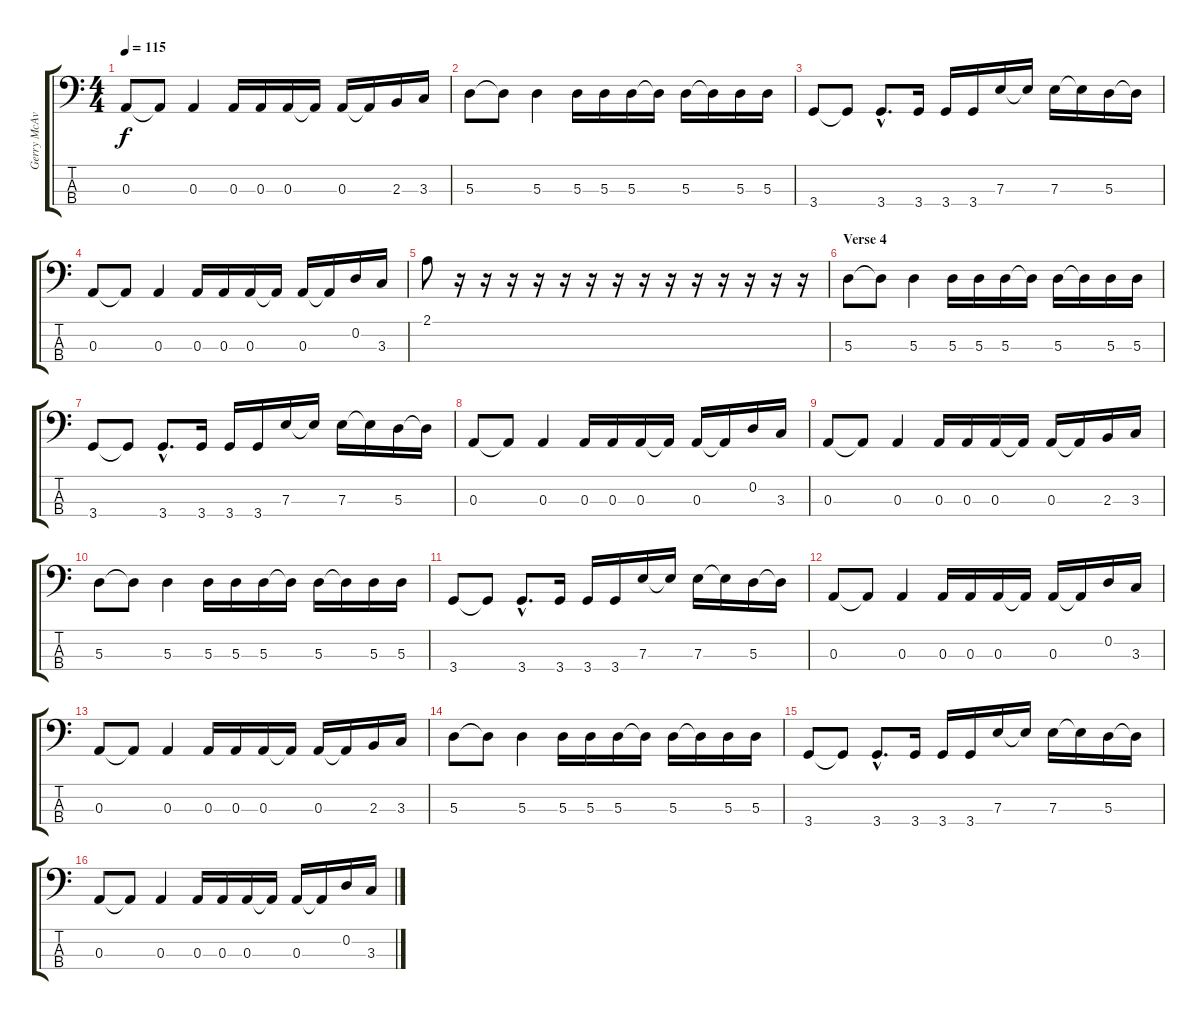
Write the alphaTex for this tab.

\track ("Gerry McAvoy" "Gerry McAv") {instrument electricbassfinger}
\staff {score tabs}
\tuning (G2 D2 A1 E1) {hide}
\ts (4 4)
\tempo 115
\clef f4
\ks c
0.3.8{dy f} 0.3{t}.8 0.3.4 0.3.16 0.3.16 0.3.16 0.3{t}.16 0.3.16 0.3{t}.16 2.3.16 3.3.16 |
5.3.8 5.3{t}.8 5.3.4 5.3.16 5.3.16 5.3.16 5.3{t}.16 5.3.16 5.3{t}.16 5.3.16 5.3.16 |
3.4.8 3.4{t}.8 3.4{hac}.8{d} 3.4.16 3.4.16 3.4.16 7.3.16 7.3{t}.16 7.3.16 7.3{t}.16 5.3.16 5.3{t}.16 |
0.3.8 0.3{t}.8 0.3.4 0.3.16 0.3.16 0.3.16 0.3{t}.16 0.3.16 0.3{t}.16 0.2.16 3.3.16 |
2.1.8 r.16 r.16 r.16 r.16 r.16 r.16 r.16 r.16 r.16 r.16 r.16 r.16 r.16 r.16 |
\section ("" "Verse 4")
5.3.8 5.3{t}.8 5.3.4 5.3.16 5.3.16 5.3.16 5.3{t}.16 5.3.16 5.3{t}.16 5.3.16 5.3.16 |
3.4.8 3.4{t}.8 3.4{hac}.8{d} 3.4.16 3.4.16 3.4.16 7.3.16 7.3{t}.16 7.3.16 7.3{t}.16 5.3.16 5.3{t}.16 |
0.3.8 0.3{t}.8 0.3.4 0.3.16 0.3.16 0.3.16 0.3{t}.16 0.3.16 0.3{t}.16 0.2.16 3.3.16 |
0.3.8 0.3{t}.8 0.3.4 0.3.16 0.3.16 0.3.16 0.3{t}.16 0.3.16 0.3{t}.16 2.3.16 3.3.16 |
5.3.8 5.3{t}.8 5.3.4 5.3.16 5.3.16 5.3.16 5.3{t}.16 5.3.16 5.3{t}.16 5.3.16 5.3.16 |
3.4.8 3.4{t}.8 3.4{hac}.8{d} 3.4.16 3.4.16 3.4.16 7.3.16 7.3{t}.16 7.3.16 7.3{t}.16 5.3.16 5.3{t}.16 |
0.3.8 0.3{t}.8 0.3.4 0.3.16 0.3.16 0.3.16 0.3{t}.16 0.3.16 0.3{t}.16 0.2.16 3.3.16 |
0.3.8 0.3{t}.8 0.3.4 0.3.16 0.3.16 0.3.16 0.3{t}.16 0.3.16 0.3{t}.16 2.3.16 3.3.16 |
5.3.8 5.3{t}.8 5.3.4 5.3.16 5.3.16 5.3.16 5.3{t}.16 5.3.16 5.3{t}.16 5.3.16 5.3.16 |
3.4.8 3.4{t}.8 3.4{hac}.8{d} 3.4.16 3.4.16 3.4.16 7.3.16 7.3{t}.16 7.3.16 7.3{t}.16 5.3.16 5.3{t}.16 |
0.3.8 0.3{t}.8 0.3.4 0.3.16 0.3.16 0.3.16 0.3{t}.16 0.3.16 0.3{t}.16 0.2.16 3.3.16
